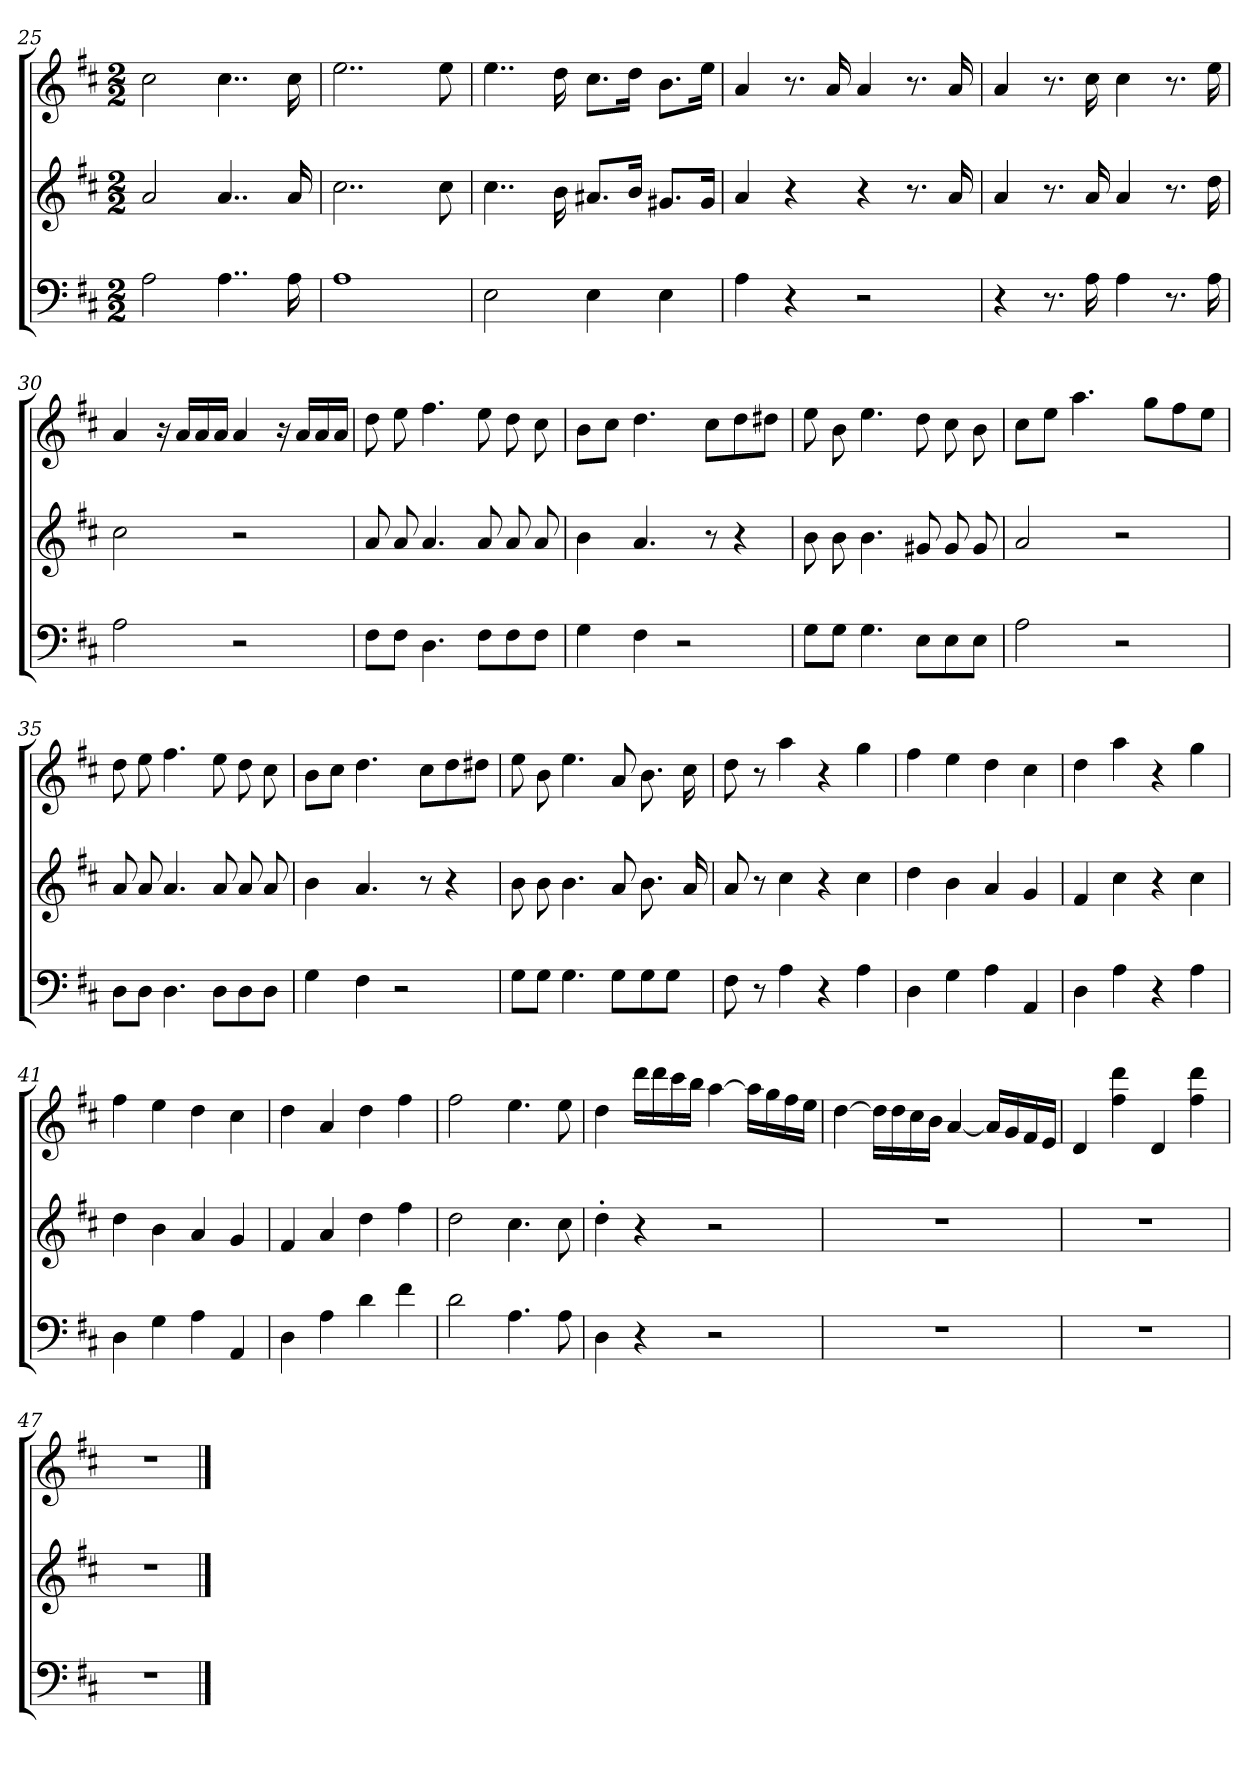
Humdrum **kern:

**kern	**kern	**kern
*part3	*part2	*part1
*staff3	*staff2	*staff1
*clefF4	*clefG2	*clefG2
*k[f#c#]	*k[f#c#]	*k[f#c#]
*D:	*D:	*D:
*M2/2	*M2/2	*M2/2
=25	=25	=25
2A\	2a/	2cc#\
4..A\	4..a/	4..cc#\
16A\	16a/	16cc#\
=26	=26	=26
1A	2..cc#\	2..ee\
.	8cc#\	8ee\
=27	=27	=27
2E\	4..cc#\	4..ee\
.	16b\	16dd\
4E\	8.a#X/L	8.cc#\L
.	16b/Jk	16dd\Jk
4E\	8.g#X/L	8.b\L
.	16g#/Jk	16ee\Jk
=28	=28	=28
4A\	4a/	4a/
4r	4r	8.r
.	.	16a/
2r	4r	4a/
.	8.r	8.r
.	16a/	16a/
!!LO:LB:g=z
=29	=29	=29
4r	4a/	4a/
8.r	8.r	8.r
16A\	16a/	16cc#\
4A\	4a/	4cc#\
8.r	8.r	8.r
16A\	16dd\	16ee\
=30	=30	=30
2A\	2cc#\	4a/
.	.	16r
.	.	16a/LL
.	.	16a/
.	.	16a/JJ
2r	2r	4a/
.	.	16r
.	.	16a/LL
.	.	16a/
.	.	16a/JJ
=31	=31	=31
8F#\L	8a/	8dd\
8F#\J	8a/	8ee\
4.D\	4.a/	4.ff#\
8F#\L	8a/	8ee\
8F#\	8a/	8dd\
8F#\J	8a/	8cc#\
=32	=32	=32
4G\	4b\	8b\L
.	.	8cc#\J
4F#\	4.a/	4.dd\
2r	.	.
.	8r	8cc#\L
.	4r	8dd\
.	.	8dd#X\J
=33	=33	=33
8G\L	8b\	8ee\
8G\J	8b\	8b\
4.G\	4.b\	4.ee\
8E\L	8g#X/	8dd\
8E\	8g#/	8cc#\
8E\J	8g#/	8b\
=34	=34	=34
2A\	2a/	8cc#\L
.	.	8ee\J
.	.	4.aa\
2r	2r	.
.	.	8gg\L
.	.	8ff#\
.	.	8ee\J
=35	=35	=35
8D\L	8a/	8dd\
8D\J	8a/	8ee\
4.D\	4.a/	4.ff#\
8D\L	8a/	8ee\
8D\	8a/	8dd\
8D\J	8a/	8cc#\
!!LO:LB:g=z
=36	=36	=36
4G\	4b\	8b\L
.	.	8cc#\J
4F#\	4.a/	4.dd\
2r	.	.
.	8r	8cc#\L
.	4r	8dd\
.	.	8dd#X\J
=37	=37	=37
8G\L	8b\	8ee\
8G\J	8b\	8b\
4.G\	4.b\	4.ee\
8G\L	8a/	8a/
8G\	8.b\	8.b\
8G\J	.	.
.	16a/	16cc#\
=38	=38	=38
8F#\	8a/	8dd\
8r	8r	8r
4A\	4cc#\	4aa\
4r	4r	4r
4A\	4cc#\	4gg\
=39	=39	=39
4D\	4dd\	4ff#\
4G\	4b\	4ee\
4A\	4a/	4dd\
4AA/	4g/	4cc#\
=40	=40	=40
4D\	4f#/	4dd\
4A\	4cc#\	4aa\
4r	4r	4r
4A\	4cc#\	4gg\
=41	=41	=41
4D\	4dd\	4ff#\
4G\	4b\	4ee\
4A\	4a/	4dd\
4AA/	4g/	4cc#\
=42	=42	=42
4D\	4f#/	4dd\
4A\	4a/	4a/
4d\	4dd\	4dd\
4f#\	4ff#\	4ff#\
!!LO:PB:g=z
=43	=43	=43
2d\	2dd\	2ff#\
4.A\	4.cc#\	4.ee\
8A\	8cc#\	8ee\
=44	=44	=44
4D\	4dd'>\	4dd\
4r	4r	16ddd\LL
.	.	16ddd\
.	.	16ccc#\
.	.	16bb\JJ
2r	2r	[4aa\
.	.	16aa\LL]
.	.	16gg\
.	.	16ff#\
.	.	16ee\JJ
=45	=45	=45
1r	1r	[4dd\
.	.	16dd\LL]
.	.	16dd\
.	.	16cc#\
.	.	16b\JJ
.	.	[4a/
.	.	16a/LL]
.	.	16g/
.	.	16f#/
.	.	16e/JJ
=46	=46	=46
1r	1r	4d/
.	.	4ff#\ 4ddd\
.	.	4d/
.	.	4ff#\ 4ddd\
!!LO:LB:g=z
=47	=47	=47
1r	1r	1r
==	==	==
*-	*-	*-
